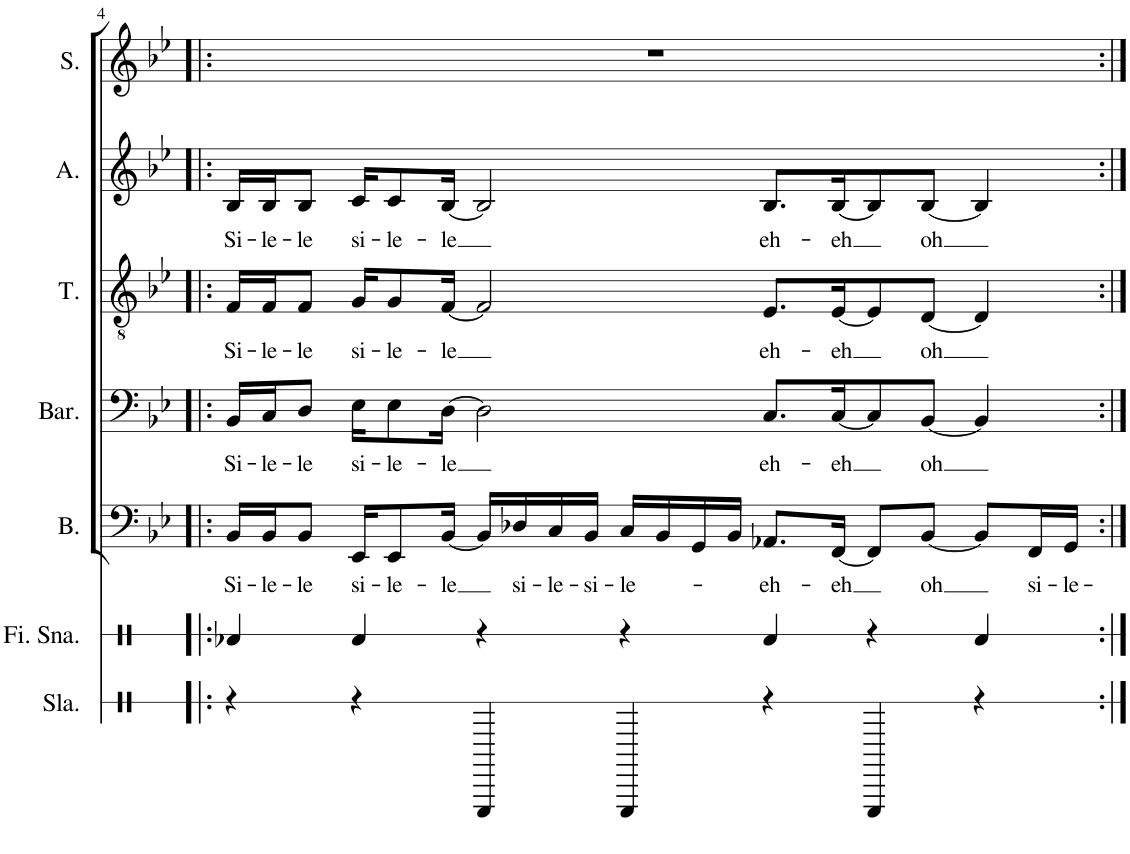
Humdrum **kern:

**kern	**kern	**kern	**text	**kern	**text	**kern	**text	**kern	**text	**kern
*part7	*part6	*part5	*part5	*part4	*part4	*part3	*part3	*part2	*part2	*part1
*staff7	*staff6	*staff5	*staff5	*staff4	*staff4	*staff3	*staff3	*staff2	*staff2	*staff1
*I"Slap	*I"Finger Snap	*I"Bass	*	*I"Baritone	*	*I"Tenor	*	*I"Alto	*	*I"Soprano
*I'Sla.	*I'Fi. Sna.	*I'B.	*	*I'Bar.	*	*I'T.	*	*I'A.	*	*I'S.
!!LO:PB:g=z
*clefX	*clefX	*clefF4	*	*clefF4	*	*clefGv2	*	*clefG2	*	*clefG2
*k[]	*k[]	*k[b-e-]	*	*k[b-e-]	*	*k[b-e-]	*	*k[b-e-]	*	*k[b-e-]
*M7/4	*M7/4	*M7/4	*	*M7/4	*	*M7/4	*	*M7/4	*	*M7/4
=4!|:	=4!|:	=4!|:	=4!|:	=4!|:	=4!|:	=4!|:	=4!|:	=4!|:	=4!|:	=4!|:
!	!	!	!LO:LY:b	!	!LO:LY:b	!	!LO:LY:b	!	!LO:LY:b	!
4r	4ee-X/	16BB-/LL	Si-	16BB-/LL	Si-	16F/LL	Si-	16B-/LL	Si-	1..r
!	!	!	!LO:LY:b	!	!LO:LY:b	!	!LO:LY:b	!	!LO:LY:b	!
.	.	16BB-/J	-le-	16C/J	-le-	16F/J	-le-	16B-/J	-le-	.
!	!	!	!LO:LY:b	!	!LO:LY:b	!	!LO:LY:b	!	!LO:LY:b	!
.	.	8BB-/J	-le	8D/J	-le	8F/J	-le	8B-/J	-le	.
!	!	!	!LO:LY:b	!	!LO:LY:b	!	!LO:LY:b	!	!LO:LY:b	!
4r	4ee/	16EE-/KL	si-	16E-\KL	si-	16G/KL	si-	16c/KL	si-	.
!	!	!	!LO:LY:b	!	!LO:LY:b	!	!LO:LY:b	!	!LO:LY:b	!
.	.	8EE-/	-le-	8E-\	-le-	8G/	-le-	8c/	-le-	.
!	!	!	!LO:LY:b	!	!LO:LY:b	!	!LO:LY:b	!	!LO:LY:b	!
.	.	[16BB-/Jk	-le	[16D\Jk	-le	[16F/Jk	-le	[16B-/Jk	-le	.
4FF/	4r	16BB-/LL]	.	2D\]	.	2F/]	.	2B-/]	.	.
!	!	!	!LO:LY:b	!	!	!	!	!	!	!
.	.	16D-X/	si-	.	.	.	.	.	.	.
!	!	!	!LO:LY:b	!	!	!	!	!	!	!
.	.	16C/	-le-	.	.	.	.	.	.	.
!	!	!	!LO:LY:b	!	!	!	!	!	!	!
.	.	16BB-/JJ	si-	.	.	.	.	.	.	.
!	!	!	!LO:LY:b	!	!	!	!	!	!	!
4FF/	4r	16C/LL	-le-	.	.	.	.	.	.	.
.	.	16BB-/	.	.	.	.	.	.	.	.
.	.	16GG/	.	.	.	.	.	.	.	.
.	.	16BB-/JJ	.	.	.	.	.	.	.	.
!	!	!	!LO:LY:b	!	!LO:LY:b	!	!LO:LY:b	!	!LO:LY:b	!
4r	4ee/	8.AA-X/L	eh-	8.C/L	eh-	8.E-/L	eh-	8.B-/L	eh-	.
!	!	!	!LO:LY:b	!	!LO:LY:b	!	!LO:LY:b	!	!LO:LY:b	!
.	.	[16FF/Jk	-eh	[16C/K	-eh	[16E-/K	-eh	[16B-/K	-eh	.
4FF/	4r	8FF/L]	.	8C/]	.	8E-/]	.	8B-/]	.	.
!	!	!	!LO:LY:b	!	!LO:LY:b	!	!LO:LY:b	!	!LO:LY:b	!
.	.	[8BB-/J	oh	[8BB-/J	oh	[8D/J	oh	[8B-/J	oh	.
4r	4ee/	8BB-/L]	.	4BB-/]	.	4D/]	.	4B-/]	.	.
!	!	!	!LO:LY:b	!	!	!	!	!	!	!
.	.	16FF/L	si-	.	.	.	.	.	.	.
!	!	!	!LO:LY:b	!	!	!	!	!	!	!
.	.	16GG/JJ	-le-	.	.	.	.	.	.	.
=:|!	=:|!	=:|!	=:|!	=:|!	=:|!	=:|!	=:|!	=:|!	=:|!	=:|!
*-	*-	*-	*-	*-	*-	*-	*-	*-	*-	*-
